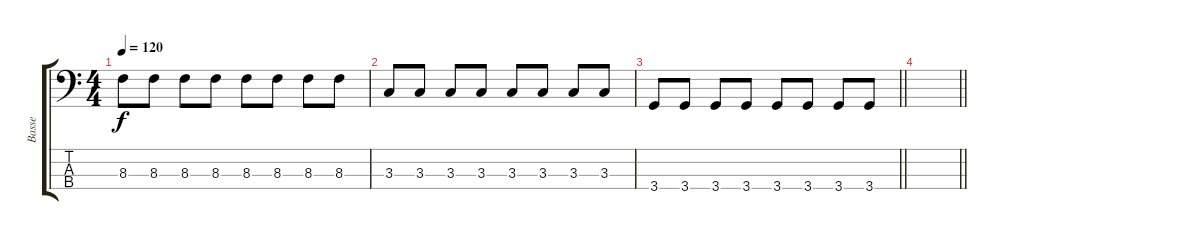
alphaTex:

\track ("Basse" "Basse") {instrument electricbassfinger}
\staff {score tabs}
\tuning (G2 D2 A1 E1) {hide}
\ts (4 4)
\tempo 120
\clef f4
\ks c
8.3.8{dy f} 8.3.8 8.3.8 8.3.8 8.3.8 8.3.8 8.3.8 8.3.8 |
3.3.8 3.3.8 3.3.8 3.3.8 3.3.8 3.3.8 3.3.8 3.3.8 |
\barLineRight lightlight
3.4.8 3.4.8 3.4.8 3.4.8 3.4.8 3.4.8 3.4.8 3.4.8 |
\barLineRight lightlight
